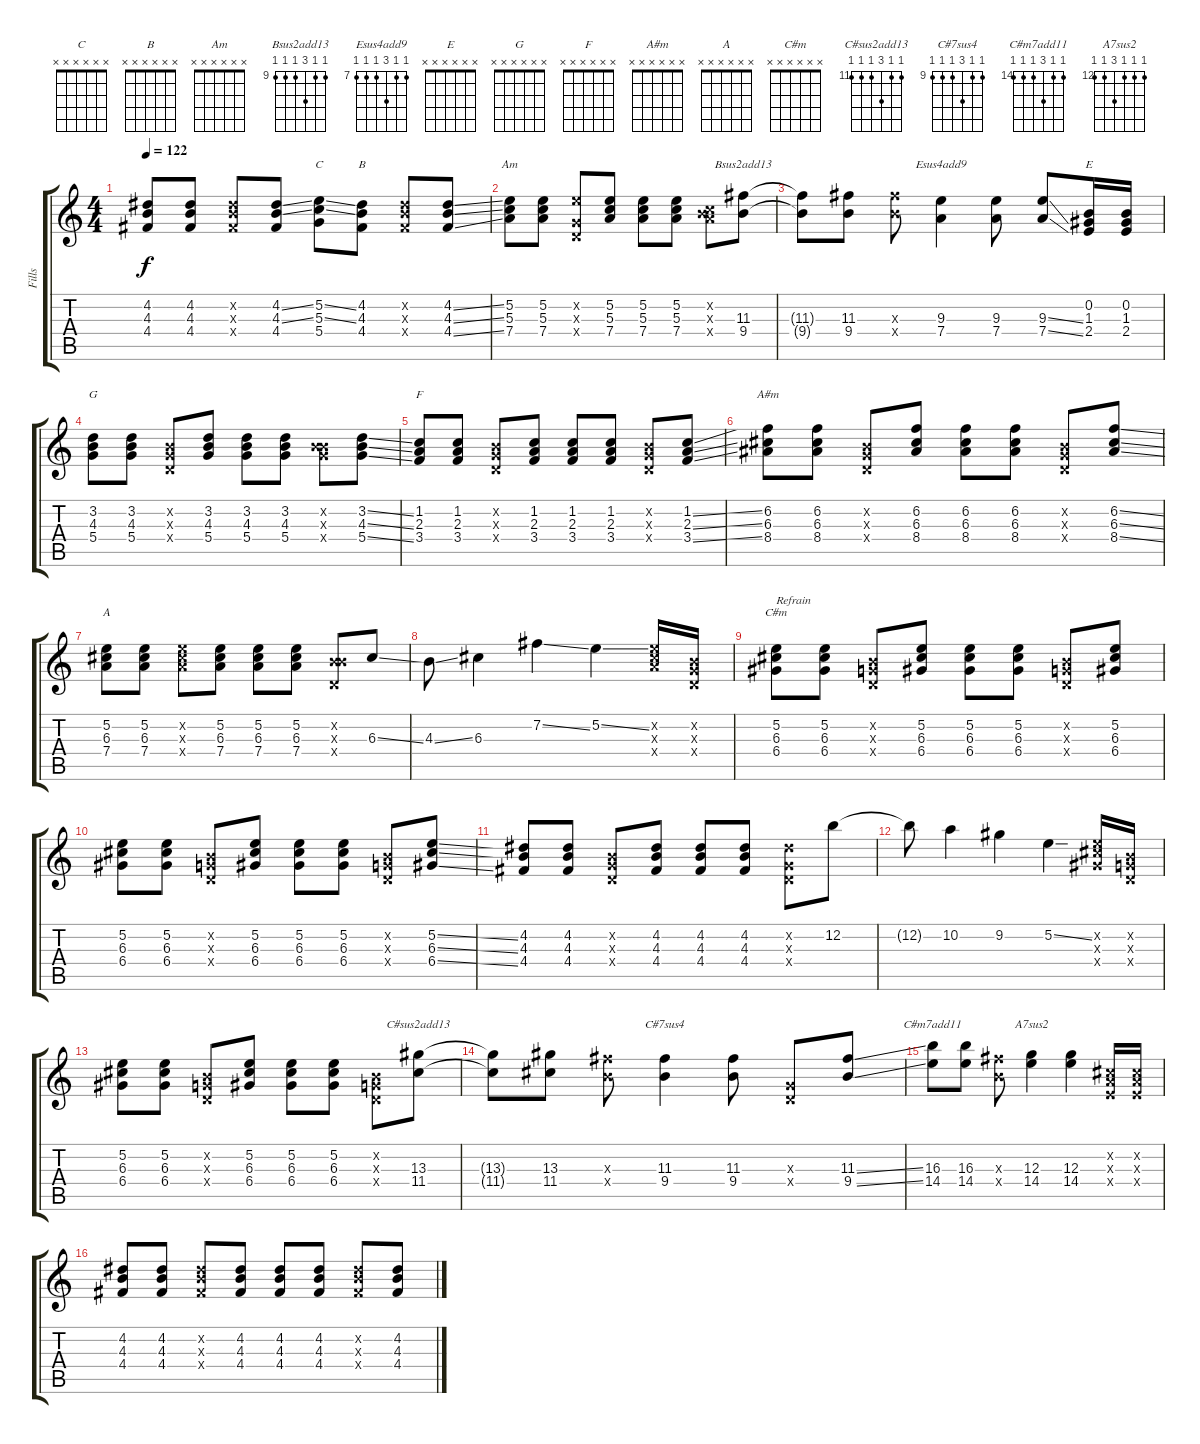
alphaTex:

\track ("Fills" "Fills") {instrument overdrivenguitar}
\staff {score tabs}
\tuning (E4 B3 G3 D3 A2 E2) {hide}
\chord ("C" x x x x x x) {firstfret 0}
\chord ("B" x x x x x x) {firstfret 0}
\chord ("Am" x x x x x x) {firstfret 0}
\chord ("Bsus2add13" 9 9 11 9 9 9) {firstfret 9}
\chord ("Esus4add9" 7 7 9 7 7 7) {firstfret 7}
\chord ("E" x x x x x x) {firstfret 0}
\chord ("G" x x x x x x) {firstfret 0}
\chord ("F" x x x x x x) {firstfret 0}
\chord ("A#m" x x x x x x) {firstfret 0}
\chord ("A" x x x x x x) {firstfret 0}
\chord ("C#m" x x x x x x) {firstfret 0}
\chord ("C#sus2add13" 11 11 13 11 11 11) {firstfret 11}
\chord ("C#7sus4" 9 9 11 9 9 9) {firstfret 9}
\chord ("C#m7add11" 14 14 16 14 14 14) {firstfret 14}
\chord ("A7sus2" 12 12 12 14 12 12) {firstfret 12}
\ts (4 4)
\tempo 122
\clef g2
\ks c
(4.2 4.3 4.4).8{dy f} (4.2 4.3 4.4).8 (4.2{x} 4.3{x} 4.4{x}).8 (4.2{ss} 4.3{ss} 4.4).8 (5.2{ss} 5.3{ss} 5.4).8{ch "C"} (4.2 4.3 4.4).8{ch "B"} (4.2{x} 4.3{x} 4.4{x}).8 (4.2{ss} 4.3{ss} 4.4{ss}).8 |
(5.2 5.3 7.4).8{ch "Am"} (5.2 5.3 7.4).8 (5.2{x} 0.3{x} 0.4{x}).8 (5.2 5.3 7.4).8 (5.2 5.3 7.4).8 (5.2 5.3 7.4).8 (0.2{x} 5.3{x} 7.4{x}).8 (11.3 9.4).8{ch "Bsus2add13" volume 4} |
(11.3{t} 9.4{t}).8 (11.3 9.4).8 (11.3{x} 9.4{x}).8 (9.3 7.4).4{ch "Esus4add9"} (9.3 7.4).8 (9.3{ss} 7.4{ss}).8 (0.2 1.3 2.4).16{ch "E" volume 4} (0.2 1.3 2.4).16 |
(3.2 4.3 5.4).8{ch "G"} (3.2 4.3 5.4).8 (0.2{x} 0.3{x} 0.4{x}).8 (3.2 4.3 5.4).8 (3.2 4.3 5.4).8 (3.2 4.3 5.4).8 (0.2{x} 4.3{x} 5.4{x}).8 (3.2{ss} 4.3{ss} 5.4{ss}).8 |
(1.2 2.3 3.4).8{ch "F"} (1.2 2.3 3.4).8 (0.2{x} 0.3{x} 0.4{x}).8 (1.2 2.3 3.4).8 (1.2 2.3 3.4).8 (1.2 2.3 3.4).8 (0.2{x} 0.3{x} 0.4{x}).8 (1.2{ss} 2.3{ss} 3.4{ss}).8 |
(6.2 6.3 8.4).8{ch "A#m"} (6.2 6.3 8.4).8 (0.2{x} 0.3{x} 0.4{x}).8 (6.2 6.3 8.4).8 (6.2 6.3 8.4).8 (6.2 6.3 8.4).8 (0.2{x} 0.3{x} 0.4{x}).8 (6.2{ss} 6.3{ss} 8.4{ss}).8 |
(5.2 6.3 7.4).8{ch "A"} (5.2 6.3 7.4).8 (5.2{x} 6.3{x} 7.4{x}).8 (5.2 6.3 7.4).8 (5.2 6.3 7.4).8 (5.2 6.3 7.4).8 (0.2{x} 4.3{x} 0.4{x}).8 6.3{ss}.8{volume 8 balance 8} |
4.3{ss}.8 6.3.4 7.2{ss}.4 5.2{ss}.4 (5.2{x} 6.3{x} 7.4{x}).16{volume 6 balance 5} (0.2{x} 0.3{x} 0.4{x}).16 |
(5.2 6.3 6.4).8{ch "C#m" txt "Refrain" volume 6 balance 5} (5.2 6.3 6.4).8 (0.2{x} 0.3{x} 0.4{x}).8 (5.2 6.3 6.4).8 (5.2 6.3 6.4).8 (5.2 6.3 6.4).8 (0.2{x} 0.3{x} 0.4{x}).8 (5.2 6.3 6.4).8 |
(5.2 6.3 6.4).8 (5.2 6.3 6.4).8 (0.2{x} 0.3{x} 0.4{x}).8 (5.2 6.3 6.4).8 (5.2 6.3 6.4).8 (5.2 6.3 6.4).8 (0.2{x} 0.3{x} 0.4{x}).8 (5.2{ss} 6.3{ss} 6.4{ss}).8 |
(4.2 4.3 4.4).8 (4.2 4.3 4.4).8 (0.2{x} 0.3{x} 0.4{x}).8 (4.2 4.3 4.4).8 (4.2 4.3 4.4).8 (4.2 4.3 4.4).8 (4.2{x} 0.3{x} 0.4{x}).8 12.2.8{volume 10 balance 8} |
12.2{t}.8 10.2.4 9.2.4 5.2{ss}.4 (5.2{x} 6.3{x} 6.4{x}).16{volume 6 balance 5} (0.2{x} 0.3{x} 0.4{x}).16 |
(5.2 6.3 6.4).8 (5.2 6.3 6.4).8 (0.2{x} 0.3{x} 0.4{x}).8 (5.2 6.3 6.4).8 (5.2 6.3 6.4).8 (5.2 6.3 6.4).8 (0.2{x} 0.3{x} 0.4{x}).8 (13.3 11.4).8{ch "C#sus2add13" volume 10 balance 8} |
(13.3{t} 11.4{t}).8 (13.3 11.4).8 (11.3{x} 9.4{x}).8 (11.3 9.4).4{ch "C#7sus4"} (11.3 9.4).8 (0.3{x} 0.4{x}).8 (11.3{ss} 9.4{ss}).8 |
(16.3 14.4).8{ch "C#m7add11"} (16.3 14.4).8 (11.3{x} 9.4{x}).8 (12.3 14.4).4{ch "A7sus2"} (12.3 14.4).4 (2.2{x} 2.3{x} 2.4{x}).16{volume 6 balance 5} (2.2{x} 2.3{x} 2.4{x}).16 |
(4.2 4.3 4.4).8 (4.2 4.3 4.4).8 (4.2{x} 4.3{x} 4.4{x}).8 (4.2 4.3 4.4).8 (4.2 4.3 4.4).8 (4.2 4.3 4.4).8 (4.2{x} 4.3{x} 4.4{x}).8 (4.2{ss} 4.3{ss} 4.4{ss}).8
